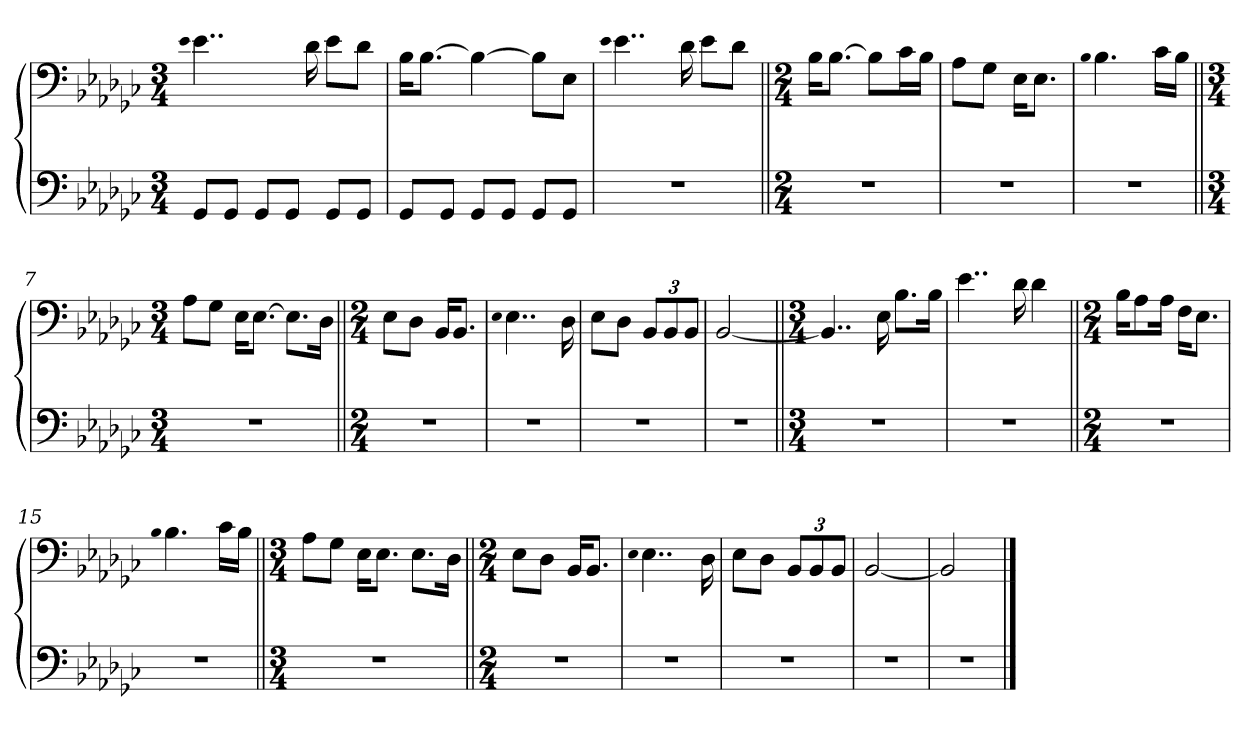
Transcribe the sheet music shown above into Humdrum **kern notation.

**kern	**kern
*part1	*part1
*staff2	*staff1
*clefF4	*clefF4
*k[b-e-a-d-g-c-]	*k[b-e-a-d-g-c-]
*M3/4	*M3/4
=1	=1
.	qe-
8GG-/L	4..e-\
8GG-/J	.
8GG-/L	.
8GG-/J	.
.	16d-\
8GG-/L	8e-\L
8GG-/J	8d-\J
=2	=2
8GG-/L	16B-\KL
.	[8.B-\J
8GG-/J	.
8GG-/L	4B-\_
8GG-/J	.
8GG-/L	8B-\L]
8GG-/J	8E-\J
=3	=3
.	qe-
2.r	4..e-\
.	16d-\
.	8e-\L
.	8d-\J
=4||	=4||
*M2/4	*M2/4
2r	16B-\KL
.	[8.B-\J
.	8B-\L]
.	16c-\L
.	16B-\JJ
=5	=5
2r	8A-\L
.	8G-\J
.	16E-\KL
.	8.E-\J
=6	=6
.	qB-
2r	4.B-\
.	16c-\LL
.	16B-\JJ
=7||	=7||
*M3/4	*M3/4
2.r	8A-\L
.	8G-\J
.	16E-\KL
.	[8.E-\J
.	8.E-\L]
.	16D-\Jk
=8||	=8||
*M2/4	*M2/4
2r	8E-\L
.	8D-\J
.	16BB-/KL
.	8.BB-/J
=9	=9
.	qE-
2r	4..E-\
.	16D-\
=10	=10
2r	8E-\L
.	8D-\J
.	12BB-/L
.	12BB-/
.	12BB-/J
=11	=11
2r	[2BB-/
=12||	=12||
*M3/4	*M3/4
2.r	4..BB-/]
.	16E-\
.	8.B-\L
.	16B-\Jk
=13	=13
2.r	4..e-\
.	16d-\
.	4d-\
=14||	=14||
*M2/4	*M2/4
2r	16B-\KL
.	8A-\
.	16A-\Jk
.	16F\KL
.	8.E-\J
=15	=15
.	qB-
2r	4.B-\
.	16c-\LL
.	16B-\JJ
=16||	=16||
*M3/4	*M3/4
2.r	8A-\L
.	8G-\J
.	16E-\KL
.	8.E-\J
.	8.E-\L
.	16D-\Jk
=17||	=17||
*M2/4	*M2/4
2r	8E-\L
.	8D-\J
.	16BB-/KL
.	8.BB-/J
=18	=18
.	qE-
2r	4..E-\
.	16D-\
=19	=19
2r	8E-\L
.	8D-\J
.	12BB-/L
.	12BB-/
.	12BB-/J
=20	=20
2r	[2BB-/
=21	=21
2r	2BB-/]
==	==
*-	*-
